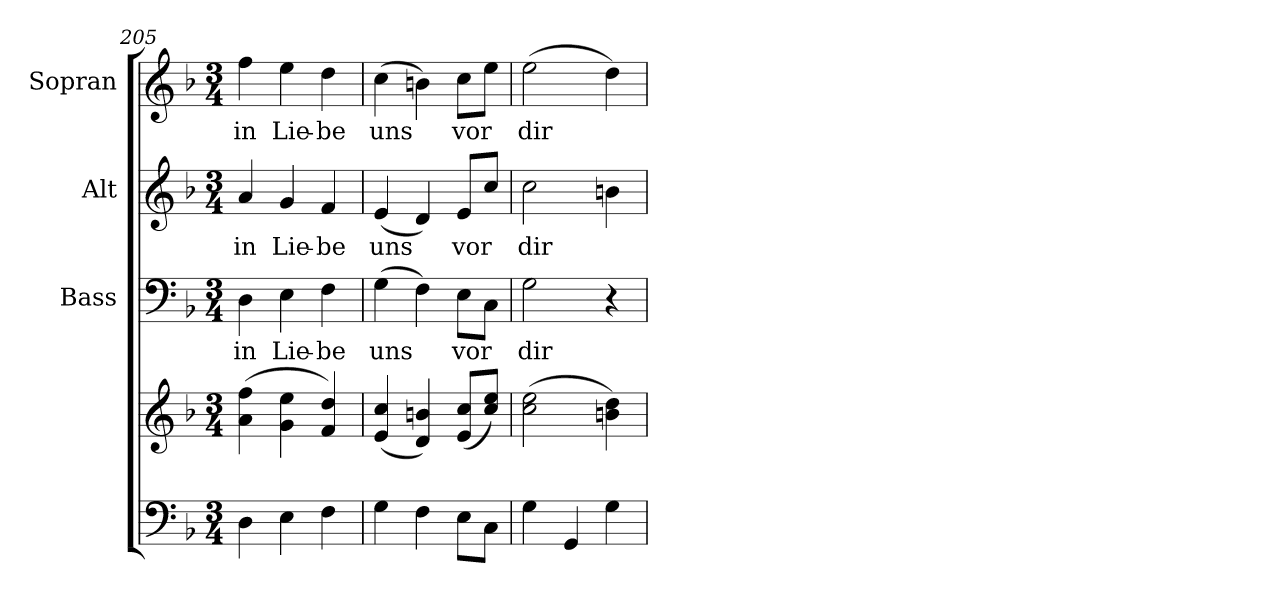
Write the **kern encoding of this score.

**kern	**kern	**kern	**text	**kern	**text	**kern	**text
*part4	*part4	*part3	*part3	*part2	*part2	*part1	*part1
*staff5	*staff4	*staff3	*staff3	*staff2	*staff2	*staff1	*staff1
*	*	*I"Bass	*	*I"Alt	*	*I"Sopran	*
*	*	*I'B.	*	*I'A.	*	*I'S.	*
*clefF4	*clefG2	*clefF4	*	*clefG2	*	*clefG2	*
*k[b-]	*k[b-]	*k[b-]	*	*k[b-]	*	*k[b-]	*
*F:	*F:	*F:	*	*F:	*	*F:	*
*M3/4	*M3/4	*M3/4	*	*M3/4	*	*M3/4	*
=205	=205	=205	=205	=205	=205	=205	=205
!	!	!	!LO:LY:b	!	!LO:LY:b	!	!LO:LY:b
4D\	(>4a\ 4ff\	4D\	in	4a/	in	4ff\	in
!	!	!	!LO:LY:b	!	!LO:LY:b	!	!LO:LY:b
4E\	4g\ 4ee\	4E\	Lie-	4g/	Lie-	4ee\	Lie-
!	!	!	!LO:LY:b	!	!LO:LY:b	!	!LO:LY:b
4F\	4f/ 4dd/)	4F\	-be	4f/	-be	4dd\	-be
=206	=206	=206	=206	=206	=206	=206	=206
!	!	!	!LO:LY:b	!	!LO:LY:b	!	!LO:LY:b
4G\	(<4e/ 4cc/	(>4G\	uns	(<4e/	uns	(>4cc\	uns
4F\	4d/ 4bn/)	4F\)	.	4d/)	.	4bn\)	.
!	!	!	!LO:LY:b	!	!LO:LY:b	!	!LO:LY:b
8E\L	(<8e/ 8cc/L	8E\L	vor	8e/L	vor	8cc\L	vor
8C\J	8cc/ 8ee/J)	8C\J	.	8cc/J	.	8ee\J	.
=207	=207	=207	=207	=207	=207	=207	=207
!	!	!	!LO:LY:b	!	!LO:LY:b	!	!LO:LY:b
4G\	(>2cc\ 2ee\	2G\	dir	2cc\	dir	(>2ee\	dir
4GG/	.	.	.	.	.	.	.
4G\	4bn\ 4dd\)	4r	.	4bn\	.	4dd\)	.
=	=	=	=	=	=	=	=
*-	*-	*-	*-	*-	*-	*-	*-
